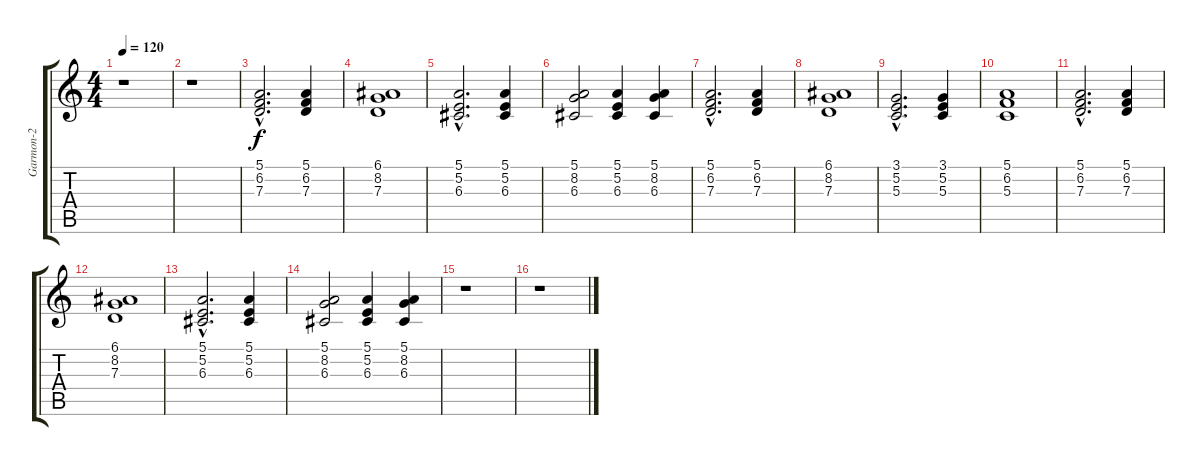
\track ("Garmon-2" "Garmon-2") {instrument fx5brightness}
\staff {score tabs}
\tuning (E4 B3 G3 D3 A2 E2) {hide}
\ts (4 4)
\tempo 120
\clef g2
\ks c
r.1{dy f} |
r.1 |
(5.1{hac} 6.2{hac} 7.3{hac}).2{d} (5.1 6.2 7.3).4 |
(6.1 8.2 7.3).1 |
(5.1{hac} 5.2{hac} 6.3{hac}).2{d} (5.1 5.2 6.3).4 |
(5.1 8.2 6.3).2 (5.1 5.2 6.3).4 (5.1 8.2 6.3).4 |
(5.1{hac} 6.2{hac} 7.3{hac}).2{d} (5.1 6.2 7.3).4 |
(6.1 8.2 7.3).1 |
(3.1{hac} 5.2{hac} 5.3{hac}).2{d} (3.1 5.2 5.3).4 |
(5.1 6.2 5.3).1 |
(5.1{hac} 6.2{hac} 7.3{hac}).2{d} (5.1 6.2 7.3).4 |
(6.1 8.2 7.3).1 |
(5.1{hac} 5.2{hac} 6.3{hac}).2{d} (5.1 5.2 6.3).4 |
(5.1 8.2 6.3).2 (5.1 5.2 6.3).4 (5.1 8.2 6.3).4 |
r.1 |
r.1
